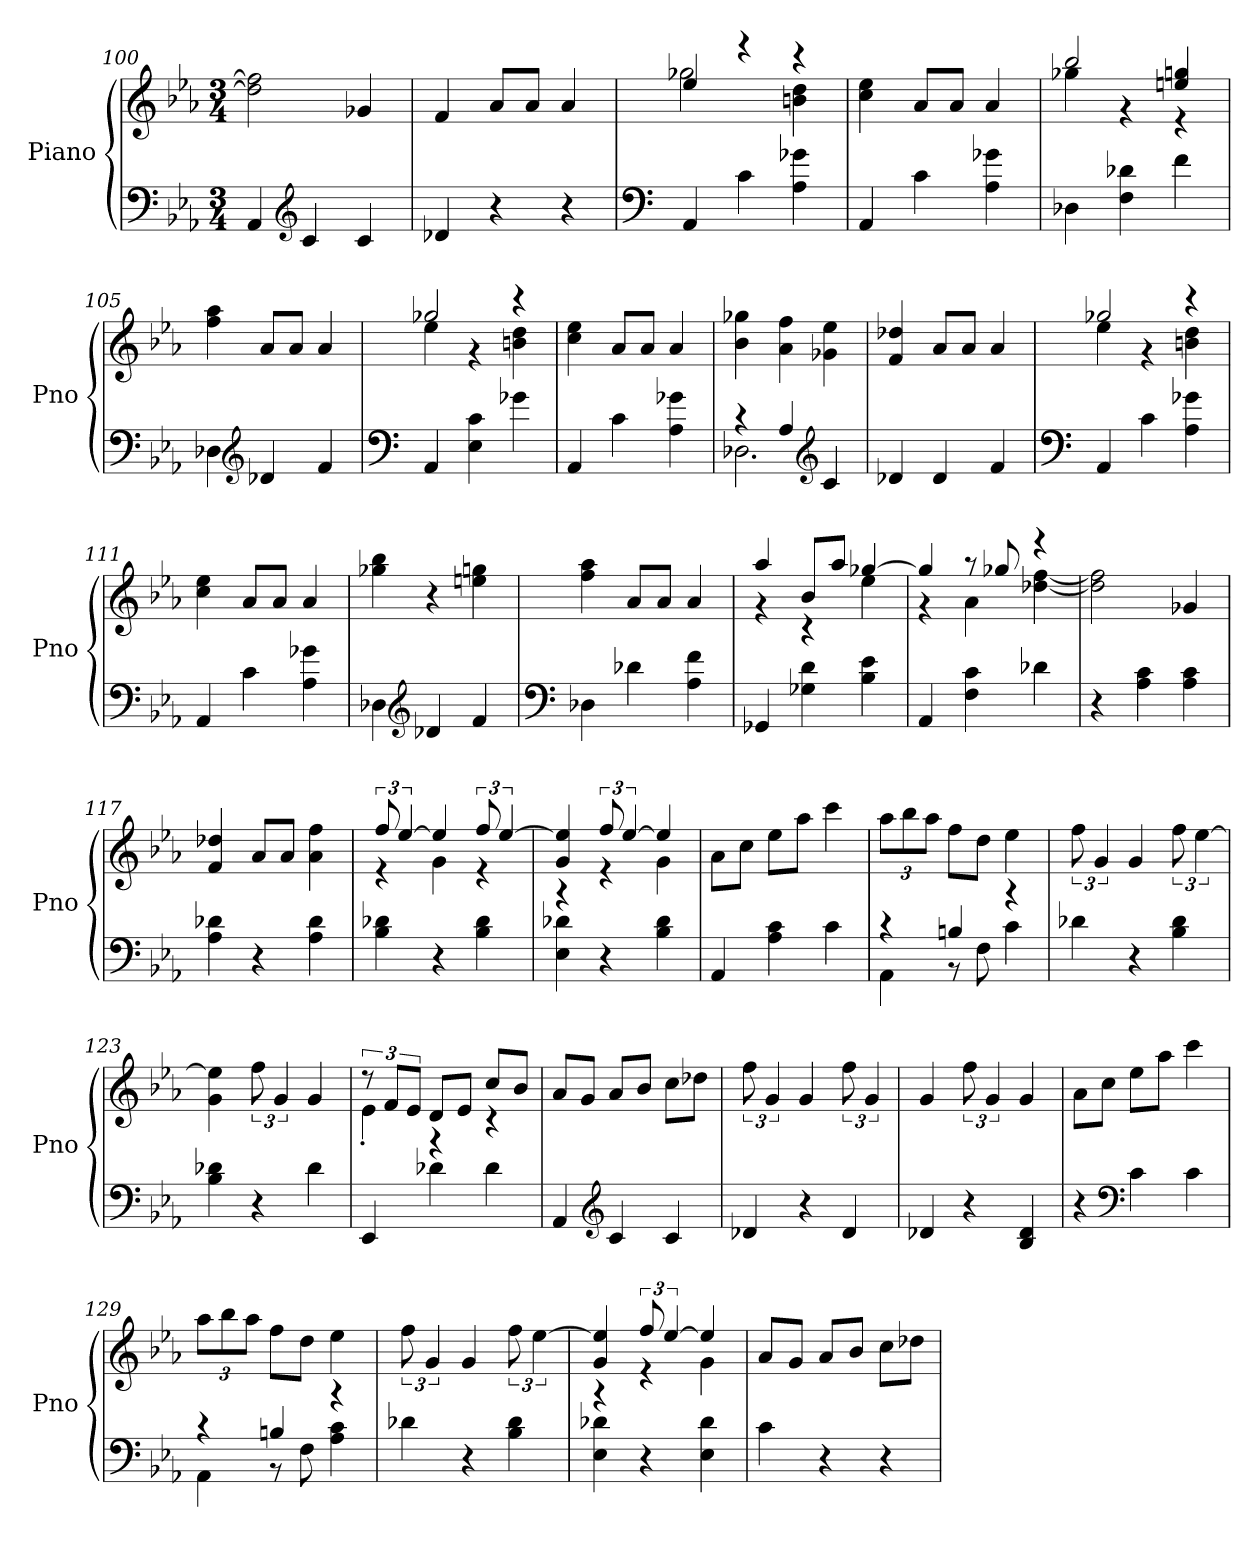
**kern	**kern
*part1	*part1
*staff2	*staff1
*I"Piano	*
*I'Pno	*
*clefF4	*clefG2
*k[b-e-a-]	*k[b-e-a-]
*M3/4	*M3/4
=100	=100
4AA-/	2dd-]\ 2ff]\
*clefG2	*
4c/	.
4c/	4g-X/
=101	=101
*	*MM179
4d-X/	4f/
4r	8a-/L
.	8a-/J
4r	4a-/
=102	=102
*clefF4	*
*	*MM184
*	*^
4AA-/	4ee-/	2gg-X\
4c\	4r	.
4A-\ 4g-X\	4r	4bn\ 4dd\
*	*v	*v
=103	=103
4AA-/	4cc\ 4ee-\
*	*MM176
4c\	8a-/L
.	8a-/J
*	*MM185
4A-\ 4g-X\	4a-/
=104	=104
*	*^
4D-X\	2bb-/	4gg-X\
4F\ 4d-X\	.	4r
4f\	4een/ 4ggn/	4r
*	*v	*v
=105	=105
4D-X\	4ff\ 4aa-\
*clefG2	*
*	*MM176
4d-X/	8a-/L
.	8a-/J
*	*MM183
4f/	4a-/
=106	=106
*clefF4	*
*	*^
4AA-/	2gg-X/	4ee-\
4E-\ 4c\	.	4r
4g-X\	4r	4bn\ 4dd\
*	*v	*v
=107	=107
4AA-/	4cc\ 4ee-\
*	*MM176
4c\	8a-/L
.	8a-/J
*	*MM181
4A-\ 4g-X\	4a-/
=108	=108
*^	*
4r	2.D-X\	4b-\ 4gg-X\
4A-/	.	4a-\ 4ff\
*clefG2	*	*
4c/	.	4g-X\ 4ee-\
*v	*v	*
=109	=109
*	*MM179
4d-X/	4f/ 4dd-X/
4d-/	8a-/L
.	8a-/J
4f/	4a-/
=110	=110
*clefF4	*
*	*MM183
*	*^
4AA-/	2gg-X/	4ee-\
4c\	.	4r
4A-\ 4g-X\	4r	4bn\ 4dd\
*	*v	*v
=111	=111
4AA-/	4cc\ 4ee-\
*	*MM176
4c\	8a-/L
.	8a-/J
*	*MM183
4A-\ 4g-X\	4a-/
=112	=112
4D-X\	4gg-X\ 4bb-\
*clefG2	*
4d-X/	4r
4f/	4een\ 4ggn\
=113	=113
*clefF4	*
4D-X\	4ff\ 4aa-\
*	*MM176
4d-X\	8a-/L
.	8a-/J
*	*MM183
4A-\ 4f\	4a-/
=114	=114
*	*^
4GG-X/	4aa-/	4r
4G-X\ 4d\	8b-/L	4r
.	8aa-/J	.
4B-\ 4e-\	[4gg-X/	4ee-\
=115	=115	=115
4AA-/	4gg-/]	4r
4F\ 4c\	8r	4a-\
.	8gg-X/	.
4d-X\	4r	[4dd-X\ [4ff\
*	*v	*v
=116	=116
4r	2dd-]\ 2ff]\
4A-\ 4c\	.
4A-\ 4c\	4g-X/
=117	=117
4A-\ 4d-X\	4f/ 4dd-X/
*	*MM180
4r	8a-/L
.	8a-/J
4A-\ 4d-\	4a-\ 4ff\
=118	=118
*	*MM185
*	*^
4B-\ 4d-X\	12ff/	4r
.	[6ee-/	.
4r	4ee-/]	4g\
4B-\ 4d-\	12ff/	4r
.	[6ee-/	.
=119	=119	=119
4E-\ 4d-X\	4g/ 4ee-]/	4r
4r	12ff/	4r
.	[6ee-/	.
4B-\ 4d-\	4ee-/]	4g\
*	*v	*v
=120	=120
4AA-/	8a-\L
.	8cc\J
4A-\ 4c\	8ee-\L
.	8aa-\J
4c\	4ccc\
=121	=121
*^	*
4r	4AA-\	12aa-\L
.	.	12bb-\
.	.	12aa-\J
4Bn/	8r	8ff\L
.	8F\	8dd\J
4r	4c\	4ee-\
*v	*v	*
=122	=122
*	*MM182
4d-X\	12ff\
.	6g/
4r	4g/
4B-\ 4d-\	12ff\
.	[6ee-\
=123	=123
4B-\ 4d-X\	4g\ 4ee-]\
4r	12ff\
.	6g/
4d-\	4g/
=124	=124
*	*^
4EE-/	12r	4e-'\
.	12f/L	.
.	12e-/J	.
4d-X\	8d/L	4r
.	8e-/J	.
4d-\	8cc/L	4r
.	8b-/J	.
*	*v	*v
=125	=125
4AA-/	8a-/L
.	8g/J
*clefG2	*
4c/	8a-/L
.	8b-/J
4c/	8cc\L
.	8dd-X\J
=126	=126
*	*MM184
4d-X/	12ff\
.	6g/
4r	4g/
4d-/	12ff\
.	6g/
=127	=127
4d-X/	4g/
4r	12ff\
.	6g/
4B-/ 4d-/	4g/
=128	=128
4r	8a-\L
.	8cc\J
*clefF4	*
4c\	8ee-\L
.	8aa-\J
4c\	4ccc\
=129	=129
*^	*
4r	4AA-\	12aa-\L
.	.	12bb-\
.	.	12aa-\J
4Bn/	8r	8ff\L
.	8F\	8dd\J
4r	4A-\ 4c\	4ee-\
*v	*v	*
=130	=130
*	*MM181
4d-X\	12ff\
.	6g/
4r	4g/
4B-\ 4d-\	12ff\
.	[6ee-\
=131	=131
*	*^
4E-\ 4d-X\	4g/ 4ee-]/	4r
4r	12ff/	4r
.	[6ee-/	.
4E-\ 4d-\	4ee-/]	4g\
*	*v	*v
=132	=132
*	*MM185
4c\	8a-/L
.	8g/J
4r	8a-/L
.	8b-/J
4r	8cc\L
.	8dd-X\J
=	=
*-	*-
